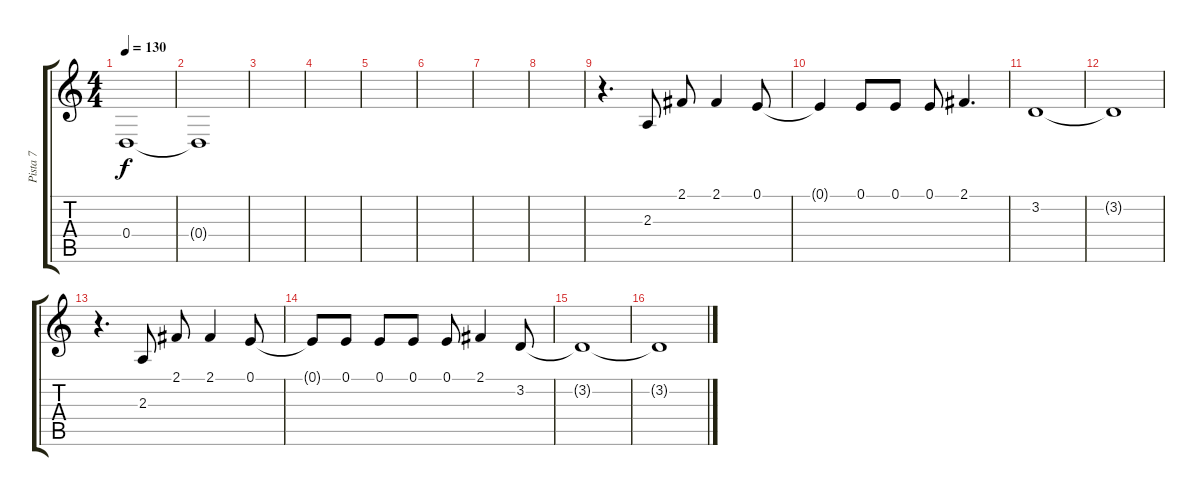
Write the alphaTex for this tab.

\track ("Pista 7" "Pista 7") {instrument electricgrandpiano}
\staff {score tabs}
\tuning (E4 B3 G3 D3 A2 E2) {hide}
\ts (4 4)
\tempo 130
\clef g2
\ks c
0.4{t}.1{dy f} |
0.4{t}.1 |
|
|
|
|
|
|
r.4{d} 2.3.8 2.1.8 2.1.4 0.1.8 |
0.1{t}.4 0.1.8 0.1.8 0.1.8 2.1.4{d} |
3.2.1 |
3.2{t}.1 |
r.4{d} 2.3.8 2.1.8 2.1.4 0.1.8 |
0.1{t}.8 0.1.8 0.1.8 0.1.8 0.1.8 2.1.4 3.2.8 |
3.2{t}.1 |
3.2{t}.1
